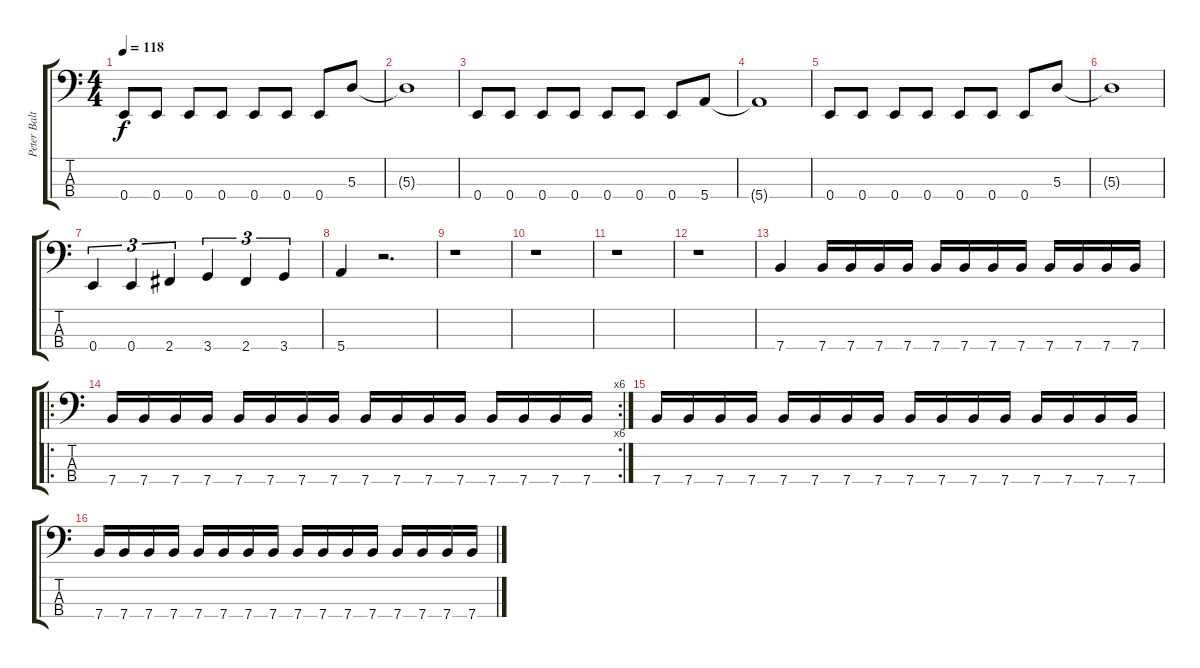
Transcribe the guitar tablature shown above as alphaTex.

\track ("Peter Baltes" "Peter Balt") {instrument electricbassfinger}
\staff {score tabs}
\tuning (G2 D2 A1 E1) {hide}
\ts (4 4)
\tempo 118
\clef f4
\ks c
0.4.8{dy f} 0.4.8 0.4.8 0.4.8 0.4.8 0.4.8 0.4.8 5.3.8 |
5.3{t}.1 |
0.4.8 0.4.8 0.4.8 0.4.8 0.4.8 0.4.8 0.4.8 5.4.8 |
5.4{t}.1 |
0.4.8 0.4.8 0.4.8 0.4.8 0.4.8 0.4.8 0.4.8 5.3.8 |
5.3{t}.1 |
0.4.4{tu (3 2)} 0.4.4{tu (3 2)} 2.4.4{tu (3 2)} 3.4.4{tu (3 2)} 2.4.4{tu (3 2)} 3.4.4{tu (3 2)} |
5.4.4 r.2{d} |
r.1 |
r.1 |
r.1 |
r.1 |
7.4.4 7.4.16 7.4.16 7.4.16 7.4.16 7.4.16 7.4.16 7.4.16 7.4.16 7.4.16 7.4.16 7.4.16 7.4.16 |
\ro
\rc 6
7.4.16 7.4.16 7.4.16 7.4.16 7.4.16 7.4.16 7.4.16 7.4.16 7.4.16 7.4.16 7.4.16 7.4.16 7.4.16 7.4.16 7.4.16 7.4.16 |
7.4.16 7.4.16 7.4.16 7.4.16 7.4.16 7.4.16 7.4.16 7.4.16 7.4.16 7.4.16 7.4.16 7.4.16 7.4.16 7.4.16 7.4.16 7.4.16 |
7.4.16 7.4.16 7.4.16 7.4.16 7.4.16 7.4.16 7.4.16 7.4.16 7.4.16 7.4.16 7.4.16 7.4.16 7.4.16 7.4.16 7.4.16 7.4.16
